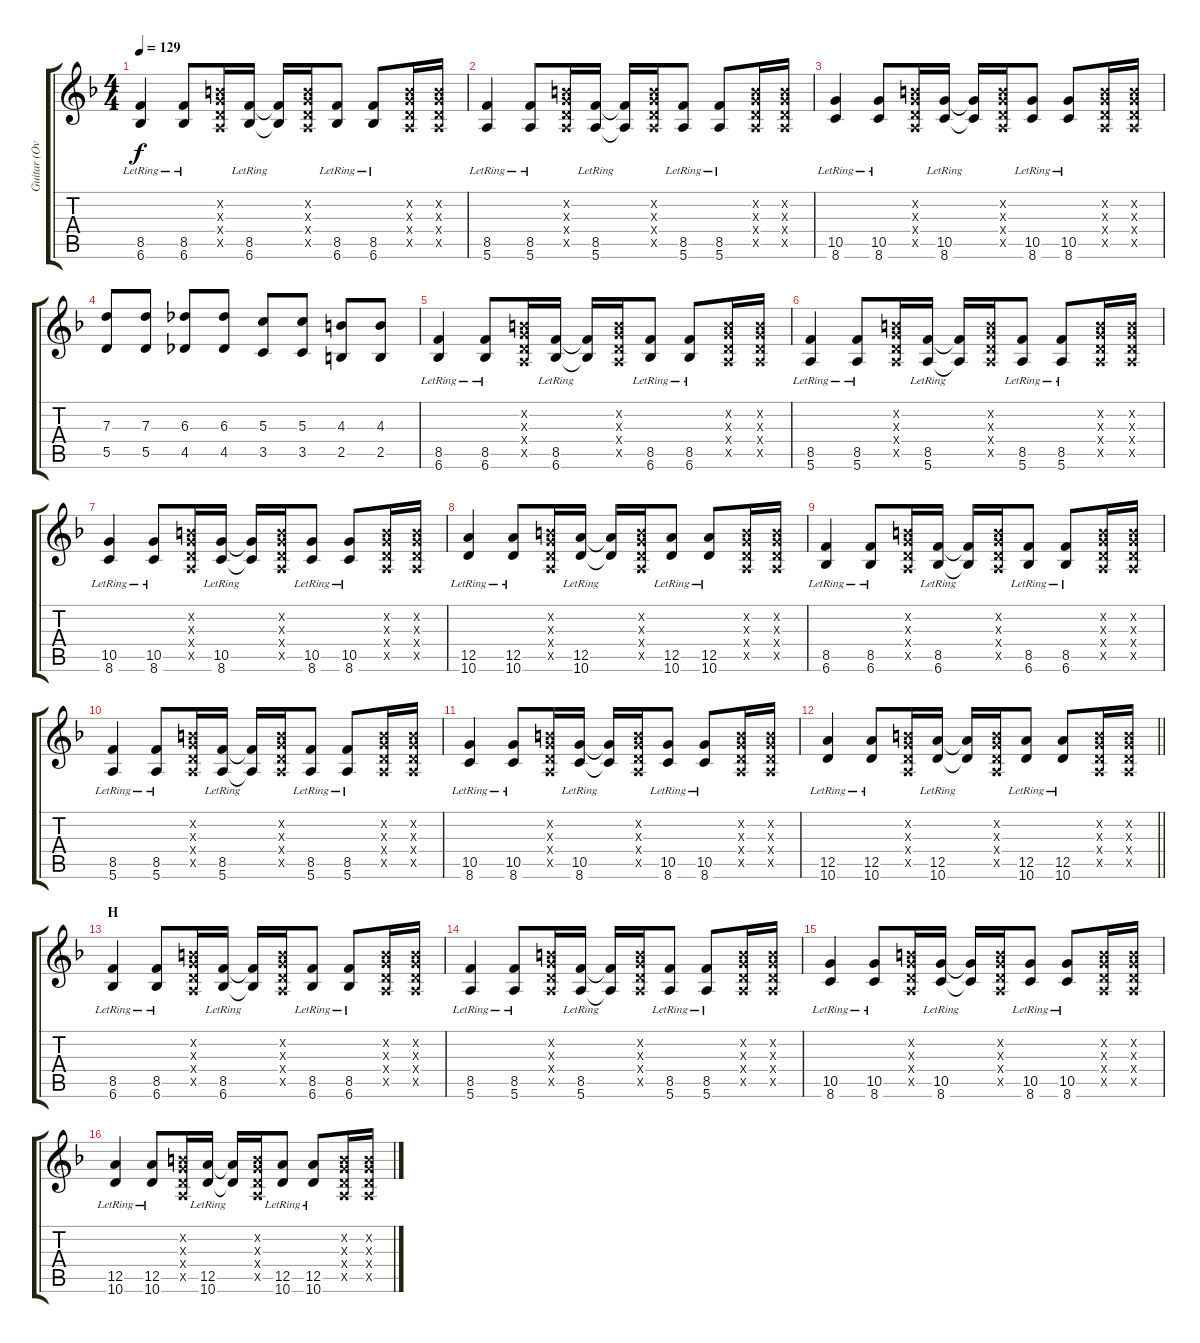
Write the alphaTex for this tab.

\track ("Guitar (Overdrive)" "Guitar (Ov") {instrument overdrivenguitar}
\staff {score tabs}
\tuning (E4 B3 G3 D3 A2 E2) {hide}
\ts (4 4)
\tempo 129
\clef g2
\ks f
(8.5{lr} 6.6{lr}).4{dy f} (8.5{lr} 6.6{lr}).8 (0.2{x} 0.3{x} 0.4{x} 0.5{x}).16 (8.5{lr} 6.6{lr}).16 (8.5{t} 6.6{t}).16 (0.2{x} 0.3{x} 0.4{x} 0.5{x}).16 (8.5{lr} 6.6{lr}).8 (8.5{lr} 6.6{lr}).8 (0.2{x} 0.3{x} 0.4{x} 0.5{x}).16 (0.2{x} 0.3{x} 0.4{x} 0.5{x}).16 |
(8.5{lr} 5.6{lr}).4 (8.5{lr} 5.6{lr}).8 (0.2{x} 0.3{x} 0.4{x} 0.5{x}).16 (8.5{lr} 5.6{lr}).16 (8.5{t} 5.6{t}).16 (0.2{x} 0.3{x} 0.4{x} 0.5{x}).16 (8.5{lr} 5.6{lr}).8 (8.5{lr} 5.6{lr}).8 (0.2{x} 0.3{x} 0.4{x} 0.5{x}).16 (0.2{x} 0.3{x} 0.4{x} 0.5{x}).16 |
(10.5{lr} 8.6{lr}).4 (10.5{lr} 8.6{lr}).8 (0.2{x} 0.3{x} 0.4{x} 0.5{x}).16 (10.5{lr} 8.6{lr}).16 (10.5{t} 8.6{t}).16 (0.2{x} 0.3{x} 0.4{x} 0.5{x}).16 (10.5{lr} 8.6{lr}).8 (10.5{lr} 8.6{lr}).8 (0.2{x} 0.3{x} 0.4{x} 0.5{x}).16 (0.2{x} 0.3{x} 0.4{x} 0.5{x}).16 |
(7.3 5.5).8 (7.3 5.5).8 (6.3 4.5).8 (6.3 4.5).8 (5.3 3.5).8 (5.3 3.5).8 (4.3 2.5).8 (4.3 2.5).8 |
(8.5{lr} 6.6{lr}).4 (8.5{lr} 6.6{lr}).8 (0.2{x} 0.3{x} 0.4{x} 0.5{x}).16 (8.5{lr} 6.6{lr}).16 (8.5{t} 6.6{t}).16 (0.2{x} 0.3{x} 0.4{x} 0.5{x}).16 (8.5{lr} 6.6{lr}).8 (8.5{lr} 6.6{lr}).8 (0.2{x} 0.3{x} 0.4{x} 0.5{x}).16 (0.2{x} 0.3{x} 0.4{x} 0.5{x}).16 |
(8.5{lr} 5.6{lr}).4 (8.5{lr} 5.6{lr}).8 (0.2{x} 0.3{x} 0.4{x} 0.5{x}).16 (8.5{lr} 5.6{lr}).16 (8.5{t} 5.6{t}).16 (0.2{x} 0.3{x} 0.4{x} 0.5{x}).16 (8.5{lr} 5.6{lr}).8 (8.5{lr} 5.6{lr}).8 (0.2{x} 0.3{x} 0.4{x} 0.5{x}).16 (0.2{x} 0.3{x} 0.4{x} 0.5{x}).16 |
(10.5{lr} 8.6{lr}).4 (10.5{lr} 8.6{lr}).8 (0.2{x} 0.3{x} 0.4{x} 0.5{x}).16 (10.5{lr} 8.6{lr}).16 (10.5{t} 8.6{t}).16 (0.2{x} 0.3{x} 0.4{x} 0.5{x}).16 (10.5{lr} 8.6{lr}).8 (10.5{lr} 8.6{lr}).8 (0.2{x} 0.3{x} 0.4{x} 0.5{x}).16 (0.2{x} 0.3{x} 0.4{x} 0.5{x}).16 |
(12.5{lr} 10.6{lr}).4 (12.5{lr} 10.6{lr}).8 (0.2{x} 0.3{x} 0.4{x} 0.5{x}).16 (12.5{lr} 10.6{lr}).16 (12.5{t} 10.6{t}).16 (0.2{x} 0.3{x} 0.4{x} 0.5{x}).16 (12.5{lr} 10.6{lr}).8 (12.5{lr} 10.6{lr}).8 (0.2{x} 0.3{x} 0.4{x} 0.5{x}).16 (0.2{x} 0.3{x} 0.4{x} 0.5{x}).16 |
(8.5{lr} 6.6{lr}).4 (8.5{lr} 6.6{lr}).8 (0.2{x} 0.3{x} 0.4{x} 0.5{x}).16 (8.5{lr} 6.6{lr}).16 (8.5{t} 6.6{t}).16 (0.2{x} 0.3{x} 0.4{x} 0.5{x}).16 (8.5{lr} 6.6{lr}).8 (8.5{lr} 6.6{lr}).8 (0.2{x} 0.3{x} 0.4{x} 0.5{x}).16 (0.2{x} 0.3{x} 0.4{x} 0.5{x}).16 |
(8.5{lr} 5.6{lr}).4 (8.5{lr} 5.6{lr}).8 (0.2{x} 0.3{x} 0.4{x} 0.5{x}).16 (8.5{lr} 5.6{lr}).16 (8.5{t} 5.6{t}).16 (0.2{x} 0.3{x} 0.4{x} 0.5{x}).16 (8.5{lr} 5.6{lr}).8 (8.5{lr} 5.6{lr}).8 (0.2{x} 0.3{x} 0.4{x} 0.5{x}).16 (0.2{x} 0.3{x} 0.4{x} 0.5{x}).16 |
(10.5{lr} 8.6{lr}).4 (10.5{lr} 8.6{lr}).8 (0.2{x} 0.3{x} 0.4{x} 0.5{x}).16 (10.5{lr} 8.6{lr}).16 (10.5{t} 8.6{t}).16 (0.2{x} 0.3{x} 0.4{x} 0.5{x}).16 (10.5{lr} 8.6{lr}).8 (10.5{lr} 8.6{lr}).8 (0.2{x} 0.3{x} 0.4{x} 0.5{x}).16 (0.2{x} 0.3{x} 0.4{x} 0.5{x}).16 |
\barLineRight lightlight
(12.5{lr} 10.6{lr}).4 (12.5{lr} 10.6{lr}).8 (0.2{x} 0.3{x} 0.4{x} 0.5{x}).16 (12.5{lr} 10.6{lr}).16 (12.5{t} 10.6{t}).16 (0.2{x} 0.3{x} 0.4{x} 0.5{x}).16 (12.5{lr} 10.6{lr}).8 (12.5{lr} 10.6{lr}).8 (0.2{x} 0.3{x} 0.4{x} 0.5{x}).16 (0.2{x} 0.3{x} 0.4{x} 0.5{x}).16 |
\section ("" "H")
(8.5{lr} 6.6{lr}).4 (8.5{lr} 6.6{lr}).8 (0.2{x} 0.3{x} 0.4{x} 0.5{x}).16 (8.5{lr} 6.6{lr}).16 (8.5{t} 6.6{t}).16 (0.2{x} 0.3{x} 0.4{x} 0.5{x}).16 (8.5{lr} 6.6{lr}).8 (8.5{lr} 6.6{lr}).8 (0.2{x} 0.3{x} 0.4{x} 0.5{x}).16 (0.2{x} 0.3{x} 0.4{x} 0.5{x}).16 |
(8.5{lr} 5.6{lr}).4 (8.5{lr} 5.6{lr}).8 (0.2{x} 0.3{x} 0.4{x} 0.5{x}).16 (8.5{lr} 5.6{lr}).16 (8.5{t} 5.6{t}).16 (0.2{x} 0.3{x} 0.4{x} 0.5{x}).16 (8.5{lr} 5.6{lr}).8 (8.5{lr} 5.6{lr}).8 (0.2{x} 0.3{x} 0.4{x} 0.5{x}).16 (0.2{x} 0.3{x} 0.4{x} 0.5{x}).16 |
(10.5{lr} 8.6{lr}).4 (10.5{lr} 8.6{lr}).8 (0.2{x} 0.3{x} 0.4{x} 0.5{x}).16 (10.5{lr} 8.6{lr}).16 (10.5{t} 8.6{t}).16 (0.2{x} 0.3{x} 0.4{x} 0.5{x}).16 (10.5{lr} 8.6{lr}).8 (10.5{lr} 8.6{lr}).8 (0.2{x} 0.3{x} 0.4{x} 0.5{x}).16 (0.2{x} 0.3{x} 0.4{x} 0.5{x}).16 |
(12.5{lr} 10.6{lr}).4 (12.5{lr} 10.6{lr}).8 (0.2{x} 0.3{x} 0.4{x} 0.5{x}).16 (12.5{lr} 10.6{lr}).16 (12.5{t} 10.6{t}).16 (0.2{x} 0.3{x} 0.4{x} 0.5{x}).16 (12.5{lr} 10.6{lr}).8 (12.5{lr} 10.6{lr}).8 (0.2{x} 0.3{x} 0.4{x} 0.5{x}).16 (0.2{x} 0.3{x} 0.4{x} 0.5{x}).16
